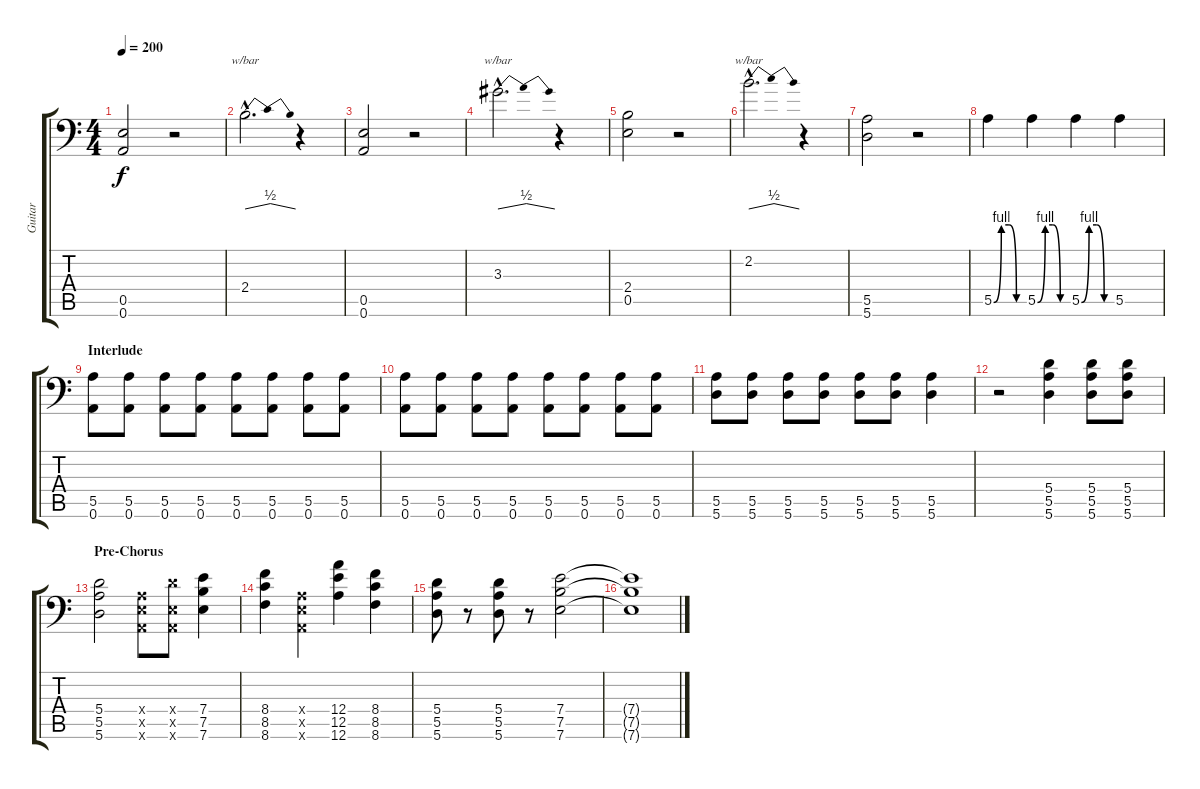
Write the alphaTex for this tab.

\track ("Guitar" "Guitar") {instrument distortionguitar}
\staff {score tabs}
\tuning (D4 A3 F3 A2 E2 A1) {hide}
\ts (4 4)
\tempo 200
\clef f4
\ks c
(0.5 0.6).2{dy f} r.2 |
2.4{hac}.2{d tbe (dip default 0 0 30 2 60 0)} r.4 |
(0.5 0.6).2 r.2 |
3.3{hac}.2{d tbe (dip default 0 0 30 2 60 0)} r.4 |
(2.4 0.5).2 r.2 |
2.2{hac}.2{d tbe (dip default 0 0 30 2 60 0)} r.4 |
(5.5 5.6).2 r.2 |
5.5{be (custom 0 0 15 4 30 4 45 0 60 0)}.4 5.5{be (custom 0 0 15 4 30 4 45 0 60 0)}.4 5.5{be (custom 0 0 15 4 30 4 45 0 60 0)}.4 5.5.4 |
\section ("" "Interlude")
(5.5 0.6).8 (5.5 0.6).8 (5.5 0.6).8 (5.5 0.6).8 (5.5 0.6).8 (5.5 0.6).8 (5.5 0.6).8 (5.5 0.6).8 |
(5.5 0.6).8 (5.5 0.6).8 (5.5 0.6).8 (5.5 0.6).8 (5.5 0.6).8 (5.5 0.6).8 (5.5 0.6).8 (5.5 0.6).8 |
(5.5 5.6).8 (5.5 5.6).8 (5.5 5.6).8 (5.5 5.6).8 (5.5 5.6).8 (5.5 5.6).8 (5.5 5.6).4 |
r.2 (5.4 5.5 5.6).4 (5.4 5.5 5.6).8 (5.4 5.5 5.6).8 |
\section ("" "Pre-Chorus")
(5.4 5.5 5.6).2 (0.4{x} 0.5{x} 0.6{x}).8 (5.4{x} 0.5{x} 0.6{x}).8 (7.4 7.5 7.6).4 |
(8.4 8.5 8.6).4 (0.4{x} 0.5{x} 0.6{x}).4 (12.4 12.5 12.6).4 (8.4 8.5 8.6).4 |
(5.4 5.5 5.6).8 r.8 (5.4 5.5 5.6).8 r.8 (7.4 7.5 7.6).2 |
(7.4{t} 7.5{t} 7.6{t}).1
